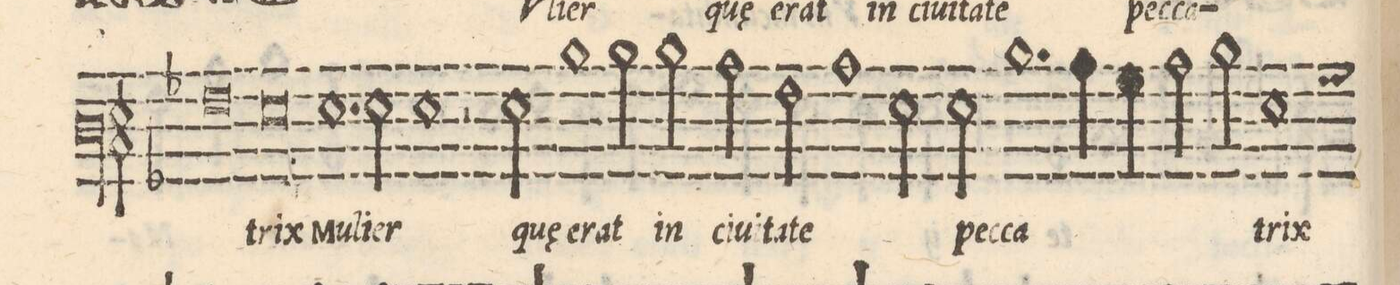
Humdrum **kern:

**kern	**text
*I"BASSVS	*
*clefF3	*
*k[b-]	*
*met(C|)	*
*M2/1	*
0A	.
=7-	=7-
0G	-trix
=8-	=8-
1.G	Mu-
=9-	=9-
2G\	-li-
1G	-er
=10-	=10-
2r	.
2G\	quę
1d	e-
=11-	=11-
2d\	-rat
2d\	in
2c\	ci-
2A\	-ui-
=12-	=12-
1c	-ta-
2G\	-te
2G\	pec-
=13-	=13-
1.d	-ca-
4c\	.
4B-\	.
=14-	=14-
2c\	.
2d\	.
1G	-trix
*custos:B	*
=15-	=15-
*-	*-
